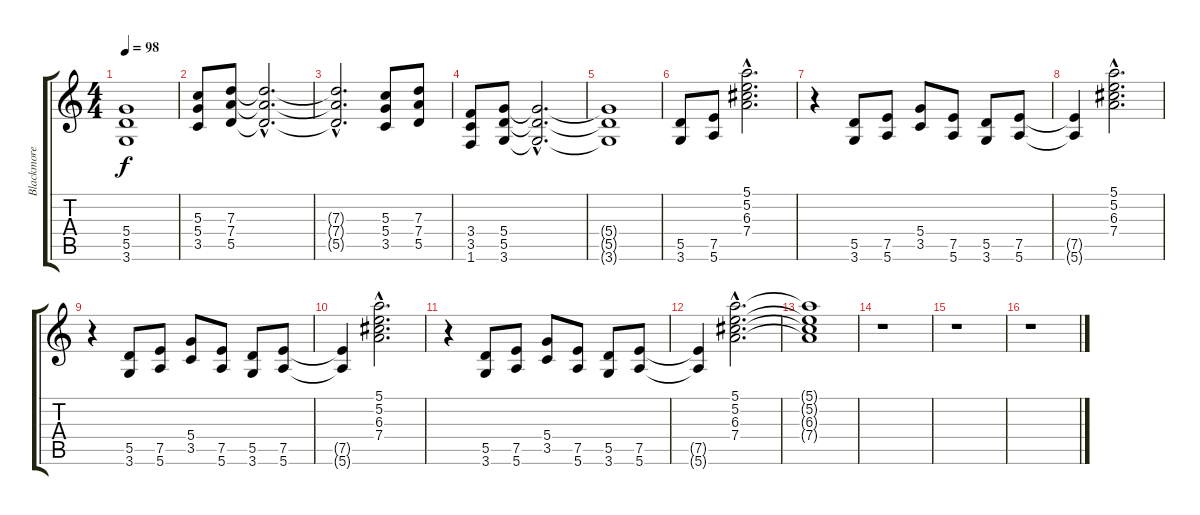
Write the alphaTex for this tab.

\track ("Blackmore" "Blackmore") {instrument distortionguitar}
\staff {score tabs}
\tuning (E4 B3 G3 D3 A2 E2) {hide}
\ts (4 4)
\tempo 98
\clef g2
\ks c
(5.4{t} 5.5{t} 3.6{t}).1{dy f} |
(5.3 5.4 3.5).8 (7.3 7.4 5.5).8 (7.3{hac t} 7.4{hac t} 5.5{hac t}).2{d} |
(7.3{hac t} 7.4{hac t} 5.5{hac t}).2{d} (5.3 5.4 3.5).8 (7.3 7.4 5.5).8 |
(3.4 3.5 1.6).8 (5.4 5.5 3.6).8 (5.4{hac t} 5.5{hac t} 3.6{hac t}).2{d} |
(5.4{t} 5.5{t} 3.6{t}).1 |
(5.5 3.6).8 (7.5 5.6).8 (5.1{hac} 5.2{hac} 6.3{hac} 7.4{hac}).2{d} |
r.4 (5.5 3.6).8 (7.5 5.6).8 (5.4 3.5).8 (7.5 5.6).8 (5.5 3.6).8 (7.5 5.6).8 |
(7.5{t} 5.6{t}).4 (5.1{hac} 5.2{hac} 6.3{hac} 7.4{hac}).2{d} |
r.4 (5.5 3.6).8 (7.5 5.6).8 (5.4 3.5).8 (7.5 5.6).8 (5.5 3.6).8 (7.5 5.6).8 |
(7.5{t} 5.6{t}).4 (5.1{hac} 5.2{hac} 6.3{hac} 7.4{hac}).2{d} |
r.4 (5.5 3.6).8 (7.5 5.6).8 (5.4 3.5).8 (7.5 5.6).8 (5.5 3.6).8 (7.5 5.6).8 |
(7.5{t} 5.6{t}).4 (5.1{hac} 5.2{hac} 6.3{hac} 7.4{hac}).2{d} |
(5.1{t} 5.2{t} 6.3{t} 7.4{t}).1 |
r.1 |
r.1 |
r.1
